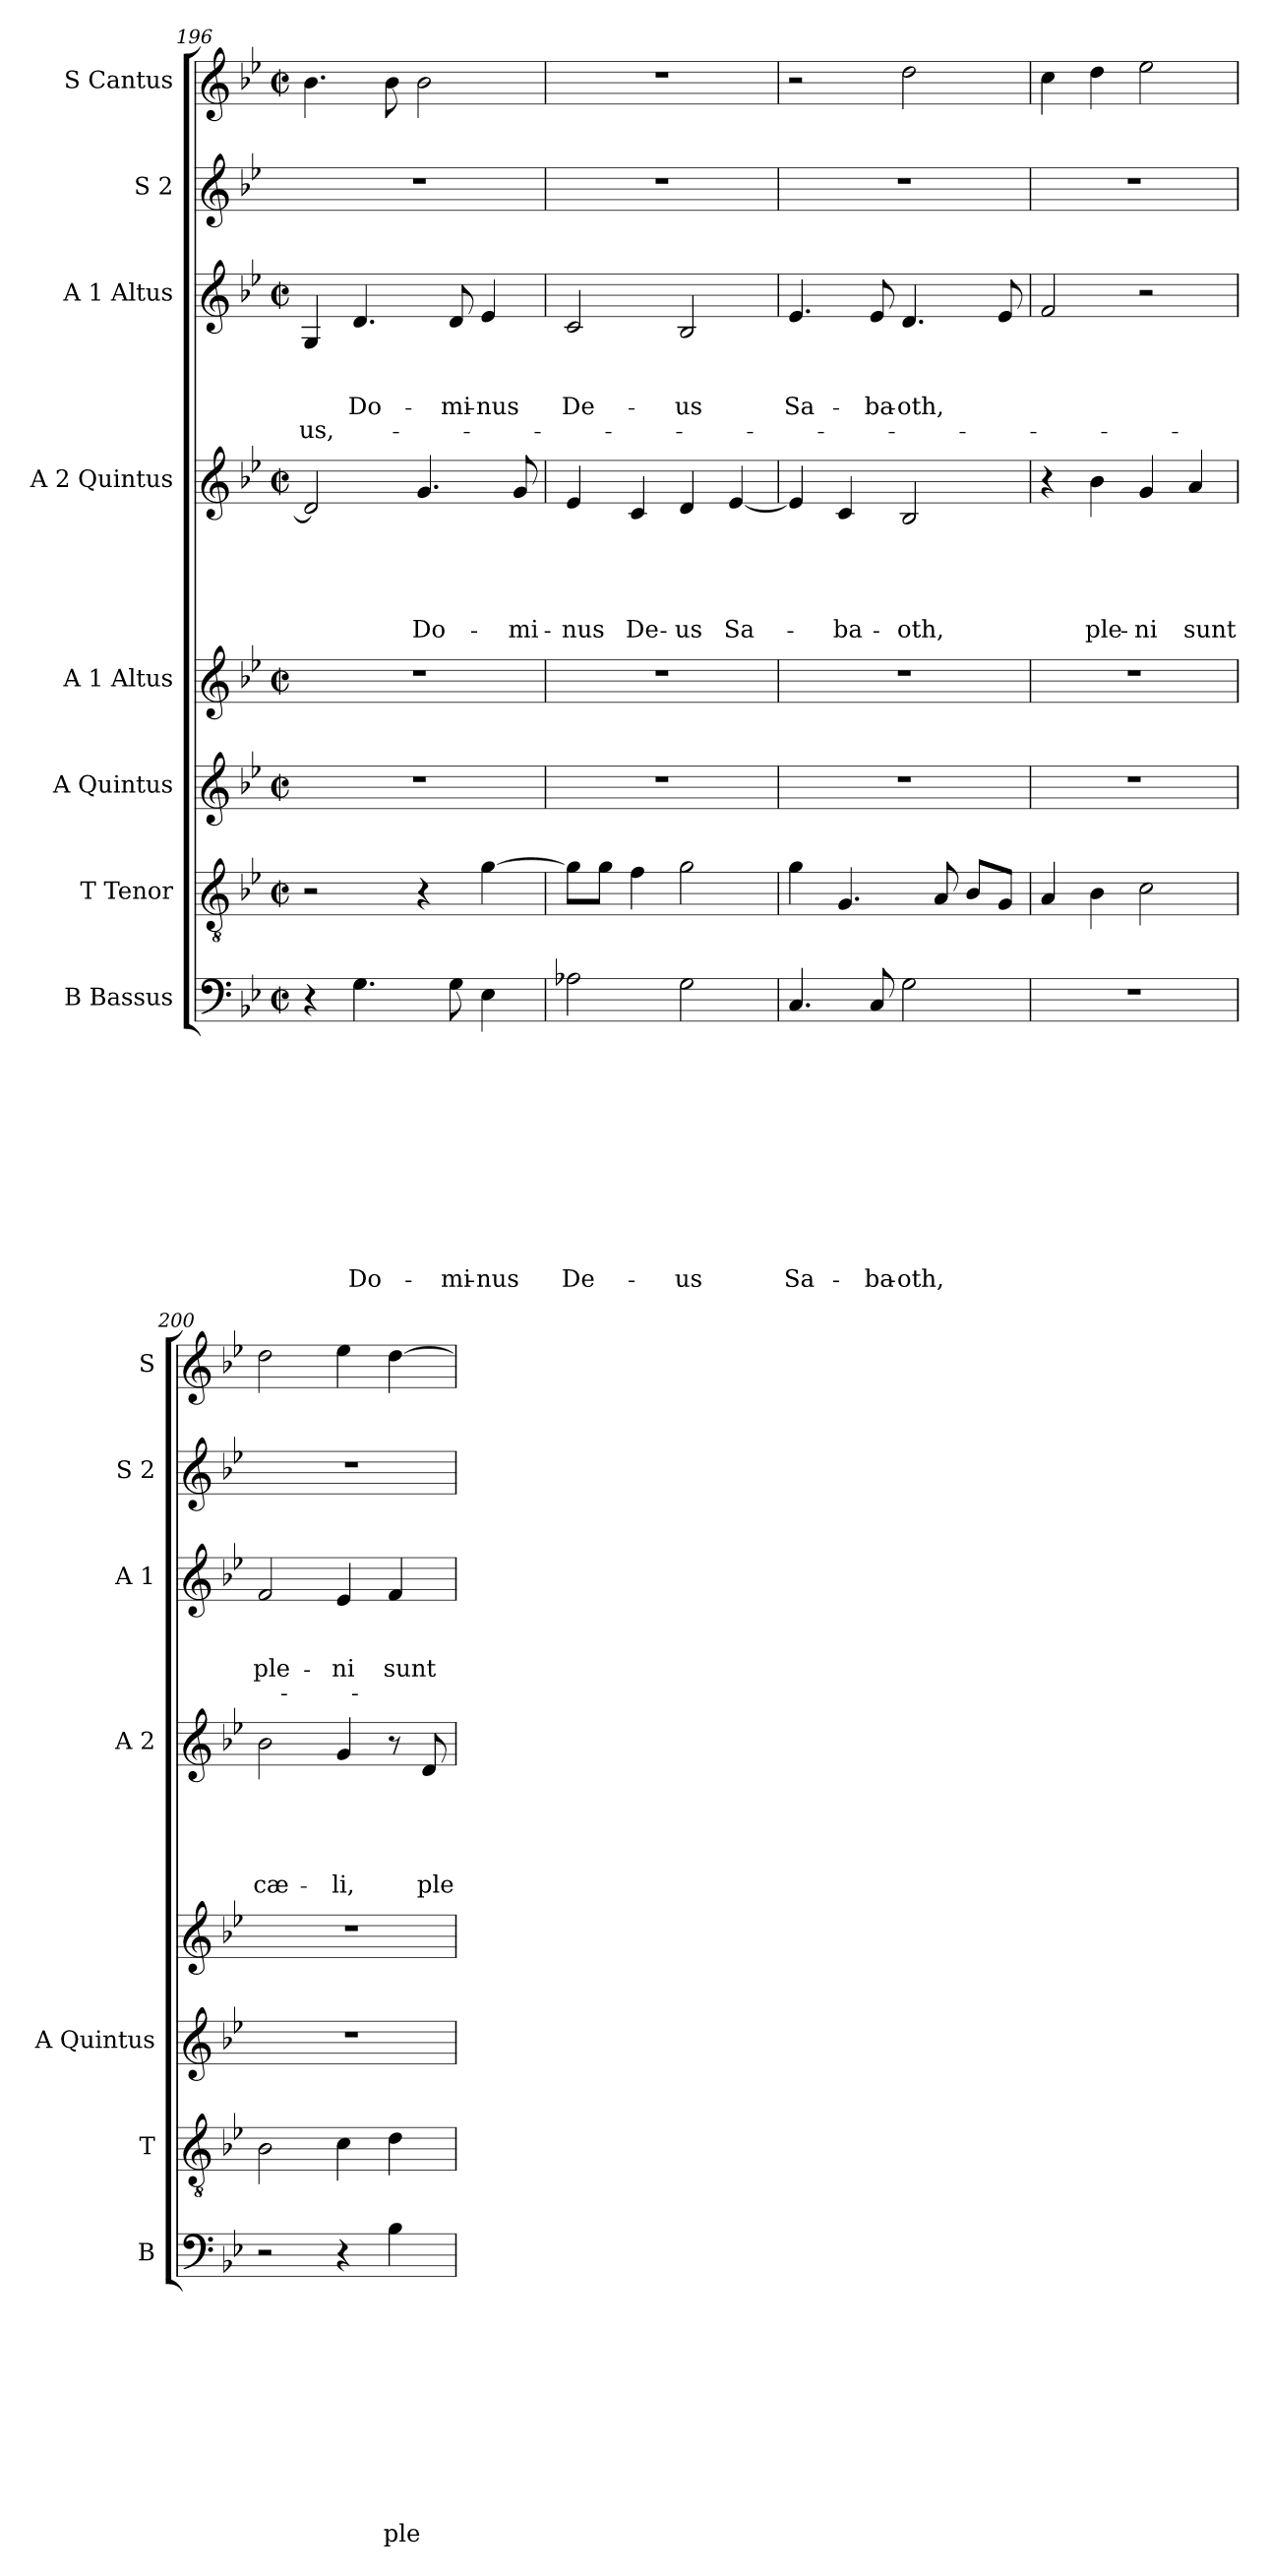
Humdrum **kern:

**kern	**text	**text	**text	**text	**text	**text	**text	**text	**text	**text	**text	**kern	**kern	**kern	**kern	**text	**text	**text	**text	**text	**kern	**text	**text	**text	**text	**kern	**kern
*part8	*part8	*part8	*part8	*part8	*part8	*part8	*part8	*part8	*part8	*part8	*part8	*part7	*part6	*part5	*part4	*part4	*part4	*part4	*part4	*part4	*part3	*part3	*part3	*part3	*part3	*part2	*part1
*staff8	*staff8	*staff8	*staff8	*staff8	*staff8	*staff8	*staff8	*staff8	*staff8	*staff8	*staff8	*staff7	*staff6	*staff5	*staff4	*staff4	*staff4	*staff4	*staff4	*staff4	*staff3	*staff3	*staff3	*staff3	*staff3	*staff2	*staff1
*I"B Bassus	*	*	*	*	*	*	*	*	*	*	*	*I"T Tenor	*I"A Quintus	*I"A 1 Altus	*I"A 2 Quintus	*	*	*	*	*	*I"A 1 Altus	*	*	*	*	*I"S 2	*I"S Cantus
*I'B	*	*	*	*	*	*	*	*	*	*	*	*I'T	*I'A Quintus	*	*I'A 2	*	*	*	*	*	*I'A 1	*	*	*	*	*I'S 2	*I'S
*clefF4	*	*	*	*	*	*	*	*	*	*	*	*clefGv2	*clefG2	*clefG2	*clefG2	*	*	*	*	*	*clefG2	*	*	*	*	*clefG2	*clefG2
*k[b-e-]	*	*	*	*	*	*	*	*	*	*	*	*k[b-e-]	*k[b-e-]	*k[b-e-]	*k[b-e-]	*	*	*	*	*	*k[b-e-]	*	*	*	*	*k[b-e-]	*k[b-e-]
*B-:	*	*	*	*	*	*	*	*	*	*	*	*B-:	*B-:	*B-:	*B-:	*	*	*	*	*	*B-:	*	*	*	*	*B-:	*B-:
*M2/2	*	*	*	*	*	*	*	*	*	*	*	*M2/2	*M2/2	*M2/2	*M2/2	*	*	*	*	*	*M2/2	*	*	*	*	*	*M2/2
*met(c|)	*	*	*	*	*	*	*	*	*	*	*	*met(c|)	*met(c|)	*met(c|)	*met(c|)	*	*	*	*	*	*met(c|)	*	*	*	*	*	*met(c|)
=196	=196	=196	=196	=196	=196	=196	=196	=196	=196	=196	=196	=196	=196	=196	=196	=196	=196	=196	=196	=196	=196	=196	=196	=196	=196	=196	=196
!	!	!	!	!	!	!	!	!	!	!	!	!	!	!	!	!	!	!	!	!	!	!	!	!	!LO:LY:b	!	!
4r	.	.	.	.	.	.	.	.	.	.	.	2r	1r	1r	2d/]	.	.	.	.	.	4G/	.	.	.	-us,-	1r	4.b-\
!	!	!	!	!	!	!	!	!	!	!	!LO:LY:b	!	!	!	!	!	!	!	!	!	!	!	!	!LO:LY:b	!	!	!
4.G\	.	.	.	.	.	.	.	.	.	.	Do-	.	.	.	.	.	.	.	.	.	4.d/	.	.	-Do-	.	.	.
.	.	.	.	.	.	.	.	.	.	.	.	.	.	.	.	.	.	.	.	.	.	.	.	.	.	.	8b-\
!	!	!	!	!	!	!	!	!	!	!	!	!	!	!	!	!	!	!	!	!LO:LY:b	!	!	!	!	!	!	!
.	.	.	.	.	.	.	.	.	.	.	.	4r	.	.	4.g/	.	.	.	.	Do-	.	.	.	.	.	.	2b-\
!	!	!	!	!	!	!	!	!	!	!	!LO:LY:b	!	!	!	!	!	!	!	!	!	!	!	!	!LO:LY:b	!	!	!
8G\	.	.	.	.	.	.	.	.	.	.	-mi-	.	.	.	.	.	.	.	.	.	8d/	.	.	-mi-	.	.	.
!	!	!	!	!	!	!	!	!	!	!	!LO:LY:b	!	!	!	!	!	!	!	!	!	!	!	!	!LO:LY:b	!	!	!
4E-\	.	.	.	.	.	.	.	.	.	.	-nus	[>4g\	.	.	.	.	.	.	.	.	4e-/	.	.	-nus	.	.	.
!	!	!	!	!	!	!	!	!	!	!	!	!	!	!	!	!	!	!	!	!LO:LY:b	!	!	!	!	!	!	!
.	.	.	.	.	.	.	.	.	.	.	.	.	.	.	8g/	.	.	.	.	-mi-	.	.	.	.	.	.	.
=197	=197	=197	=197	=197	=197	=197	=197	=197	=197	=197	=197	=197	=197	=197	=197	=197	=197	=197	=197	=197	=197	=197	=197	=197	=197	=197	=197
!	!	!	!	!	!	!	!	!	!	!	!LO:LY:b	!	!	!	!	!	!	!	!	!LO:LY:b	!	!	!	!LO:LY:b	!	!	!
2A-X\	.	.	.	.	.	.	.	.	.	.	De-	8g\L]	1r	1r	4e-/	.	.	.	.	-nus	2c/	.	.	De-	.	1r	1r
.	.	.	.	.	.	.	.	.	.	.	.	8g\J	.	.	.	.	.	.	.	.	.	.	.	.	.	.	.
!	!	!	!	!	!	!	!	!	!	!	!	!	!	!	!	!	!	!	!	!LO:LY:b	!	!	!	!	!	!	!
.	.	.	.	.	.	.	.	.	.	.	.	4f\	.	.	4c/	.	.	.	.	De-	.	.	.	.	.	.	.
!	!	!	!	!	!	!	!	!	!	!	!LO:LY:b	!	!	!	!	!	!	!	!	!LO:LY:b	!	!	!	!LO:LY:b	!	!	!
2G\	.	.	.	.	.	.	.	.	.	.	-us	2g\	.	.	4d/	.	.	.	.	-us	2B-/	.	.	-us	.	.	.
!	!	!	!	!	!	!	!	!	!	!	!	!	!	!	!	!	!	!	!	!LO:LY:b	!	!	!	!	!	!	!
.	.	.	.	.	.	.	.	.	.	.	.	.	.	.	[<4e-/	.	.	.	.	Sa-	.	.	.	.	.	.	.
=198	=198	=198	=198	=198	=198	=198	=198	=198	=198	=198	=198	=198	=198	=198	=198	=198	=198	=198	=198	=198	=198	=198	=198	=198	=198	=198	=198
!	!	!	!	!	!	!	!	!	!	!	!LO:LY:b	!	!	!	!	!	!	!	!	!	!	!	!	!LO:LY:b	!	!	!
4.C/	.	.	.	.	.	.	.	.	.	.	Sa-	4g\	1r	1r	4e-/]	.	.	.	.	.	4.e-/	.	.	Sa-	.	1r	2r
!	!	!	!	!	!	!	!	!	!	!	!	!	!	!	!	!	!	!	!	!LO:LY:b	!	!	!	!	!	!	!
.	.	.	.	.	.	.	.	.	.	.	.	4.G/	.	.	4c/	.	.	.	.	-ba-	.	.	.	.	.	.	.
!	!	!	!	!	!	!	!	!	!	!	!LO:LY:b	!	!	!	!	!	!	!	!	!	!	!	!	!LO:LY:b	!	!	!
8C/	.	.	.	.	.	.	.	.	.	.	-ba-	.	.	.	.	.	.	.	.	.	8e-/	.	.	-ba-	.	.	.
!	!	!	!	!	!	!	!	!	!	!	!LO:LY:b	!	!	!	!	!	!	!	!	!LO:LY:b	!	!	!	!LO:LY:b	!	!	!
2G\	.	.	.	.	.	.	.	.	.	.	-oth,	.	.	.	2B-/	.	.	.	.	-oth,	4.d/	.	.	-oth,	.	.	2dd\
.	.	.	.	.	.	.	.	.	.	.	.	8A/	.	.	.	.	.	.	.	.	.	.	.	.	.	.	.
.	.	.	.	.	.	.	.	.	.	.	.	8B-/L	.	.	.	.	.	.	.	.	.	.	.	.	.	.	.
.	.	.	.	.	.	.	.	.	.	.	.	8G/J	.	.	.	.	.	.	.	.	8e-/	.	.	.	.	.	.
!!LO:PB:g=z
=199	=199	=199	=199	=199	=199	=199	=199	=199	=199	=199	=199	=199	=199	=199	=199	=199	=199	=199	=199	=199	=199	=199	=199	=199	=199	=199	=199
1r	.	.	.	.	.	.	.	.	.	.	.	4A/	1r	1r	4r	.	.	.	.	.	2f/	.	.	.	.	1r	4cc\
!	!	!	!	!	!	!	!	!	!	!	!	!	!	!	!	!	!	!	!	!LO:LY:b	!	!	!	!	!	!	!
.	.	.	.	.	.	.	.	.	.	.	.	4B-\	.	.	4b-\	.	.	.	.	ple-	.	.	.	.	.	.	4dd\
!	!	!	!	!	!	!	!	!	!	!	!	!	!	!	!	!	!	!	!	!LO:LY:b	!	!	!	!	!	!	!
.	.	.	.	.	.	.	.	.	.	.	.	2c\	.	.	4g/	.	.	.	.	-ni	2r	.	.	.	.	.	2ee-\
!	!	!	!	!	!	!	!	!	!	!	!	!	!	!	!	!	!	!	!	!LO:LY:b	!	!	!	!	!	!	!
.	.	.	.	.	.	.	.	.	.	.	.	.	.	.	4a/	.	.	.	.	sunt	.	.	.	.	.	.	.
=200	=200	=200	=200	=200	=200	=200	=200	=200	=200	=200	=200	=200	=200	=200	=200	=200	=200	=200	=200	=200	=200	=200	=200	=200	=200	=200	=200
!	!	!	!	!	!	!	!	!	!	!	!	!	!	!	!	!	!	!	!	!LO:LY:b	!	!	!	!LO:LY:b	!	!	!
2r	.	.	.	.	.	.	.	.	.	.	.	2B-\	1r	1r	2b-\	.	.	.	.	cæ-	2f/	.	.	ple-	.	1r	2dd\
!	!	!	!	!	!	!	!	!	!	!	!	!	!	!	!	!	!	!	!	!LO:LY:b	!	!	!	!LO:LY:b	!	!	!
4r	.	.	.	.	.	.	.	.	.	.	.	4c\	.	.	4g/	.	.	.	.	-li,	4e-/	.	.	-ni	.	.	4ee-\
!	!	!	!	!	!	!	!	!	!	!	!LO:LY:b	!	!	!	!	!	!	!	!	!	!	!	!	!LO:LY:b	!	!	!
4B-\	.	.	.	.	.	.	.	.	.	.	ple-	4d\	.	.	8r	.	.	.	.	.	4f/	.	.	sunt	.	.	[>4dd\
!	!	!	!	!	!	!	!	!	!	!	!	!	!	!	!	!	!	!	!	!LO:LY:b	!	!	!	!	!	!	!
.	.	.	.	.	.	.	.	.	.	.	.	.	.	.	8d/	.	.	.	.	ple-	.	.	.	.	.	.	.
=	=	=	=	=	=	=	=	=	=	=	=	=	=	=	=	=	=	=	=	=	=	=	=	=	=	=	=
*-	*-	*-	*-	*-	*-	*-	*-	*-	*-	*-	*-	*-	*-	*-	*-	*-	*-	*-	*-	*-	*-	*-	*-	*-	*-	*-	*-
